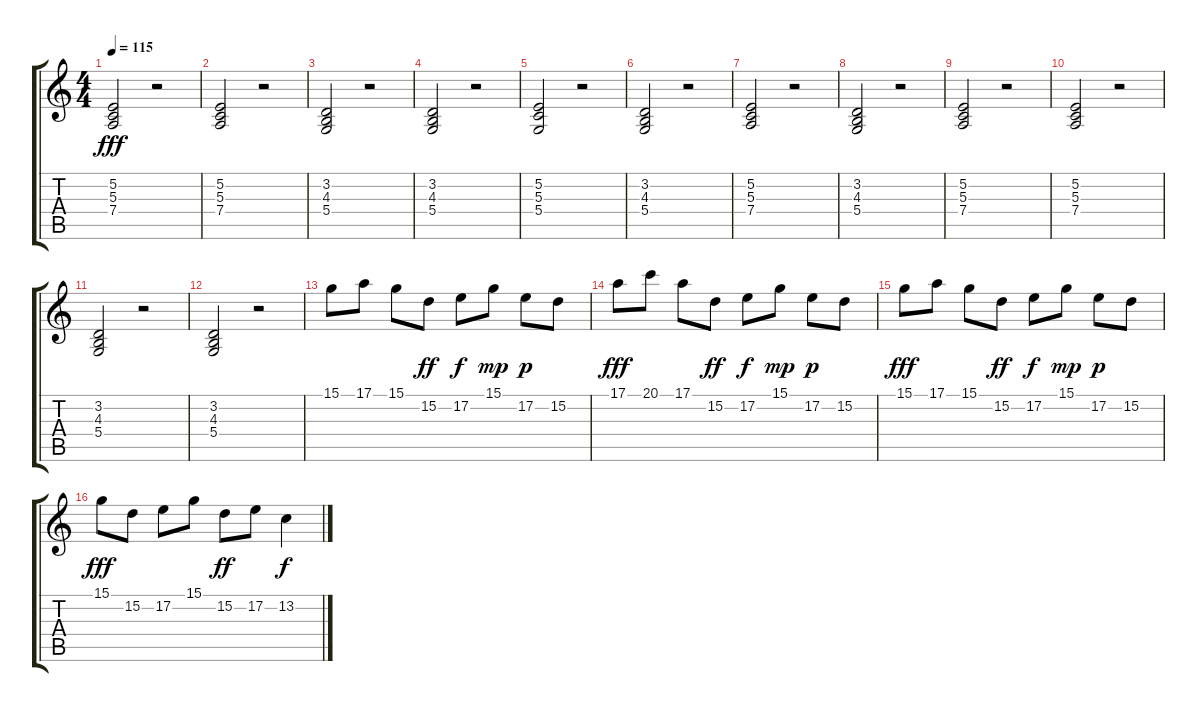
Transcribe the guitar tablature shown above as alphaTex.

\track "" {instrument acousticgrandpiano}
\staff {score tabs}
\tuning (E4 B3 G3 D3 A2 E2) {hide}
\ts (4 4)
\tempo 115
\clef g2
\ks c
(5.2 5.3 7.4).2{dy fff} r.2 |
(5.2 5.3 7.4).2 r.2 |
(3.2 4.3 5.4).2 r.2 |
(3.2 4.3 5.4).2 r.2 |
(5.2 5.3 5.4).2 r.2 |
(3.2 4.3 5.4).2 r.2 |
(5.2 5.3 7.4).2 r.2 |
(3.2 4.3 5.4).2 r.2 |
(5.2 5.3 7.4).2 r.2 |
(5.2 5.3 7.4).2 r.2 |
(3.2 4.3 5.4).2 r.2 |
(3.2 4.3 5.4).2 r.2 |
15.1.8 17.1.8 15.1.8 15.2.8{dy ff} 17.2.8{dy f} 15.1.8{dy mp} 17.2.8{dy p} 15.2.8 |
17.1.8{dy fff} 20.1.8 17.1.8 15.2.8{dy ff} 17.2.8{dy f} 15.1.8{dy mp} 17.2.8{dy p} 15.2.8 |
15.1.8{dy fff} 17.1.8 15.1.8 15.2.8{dy ff} 17.2.8{dy f} 15.1.8{dy mp} 17.2.8{dy p} 15.2.8 |
15.1.8{dy fff} 15.2.8 17.2.8 15.1.8 15.2.8{dy ff} 17.2.8 13.2.4{dy f}
